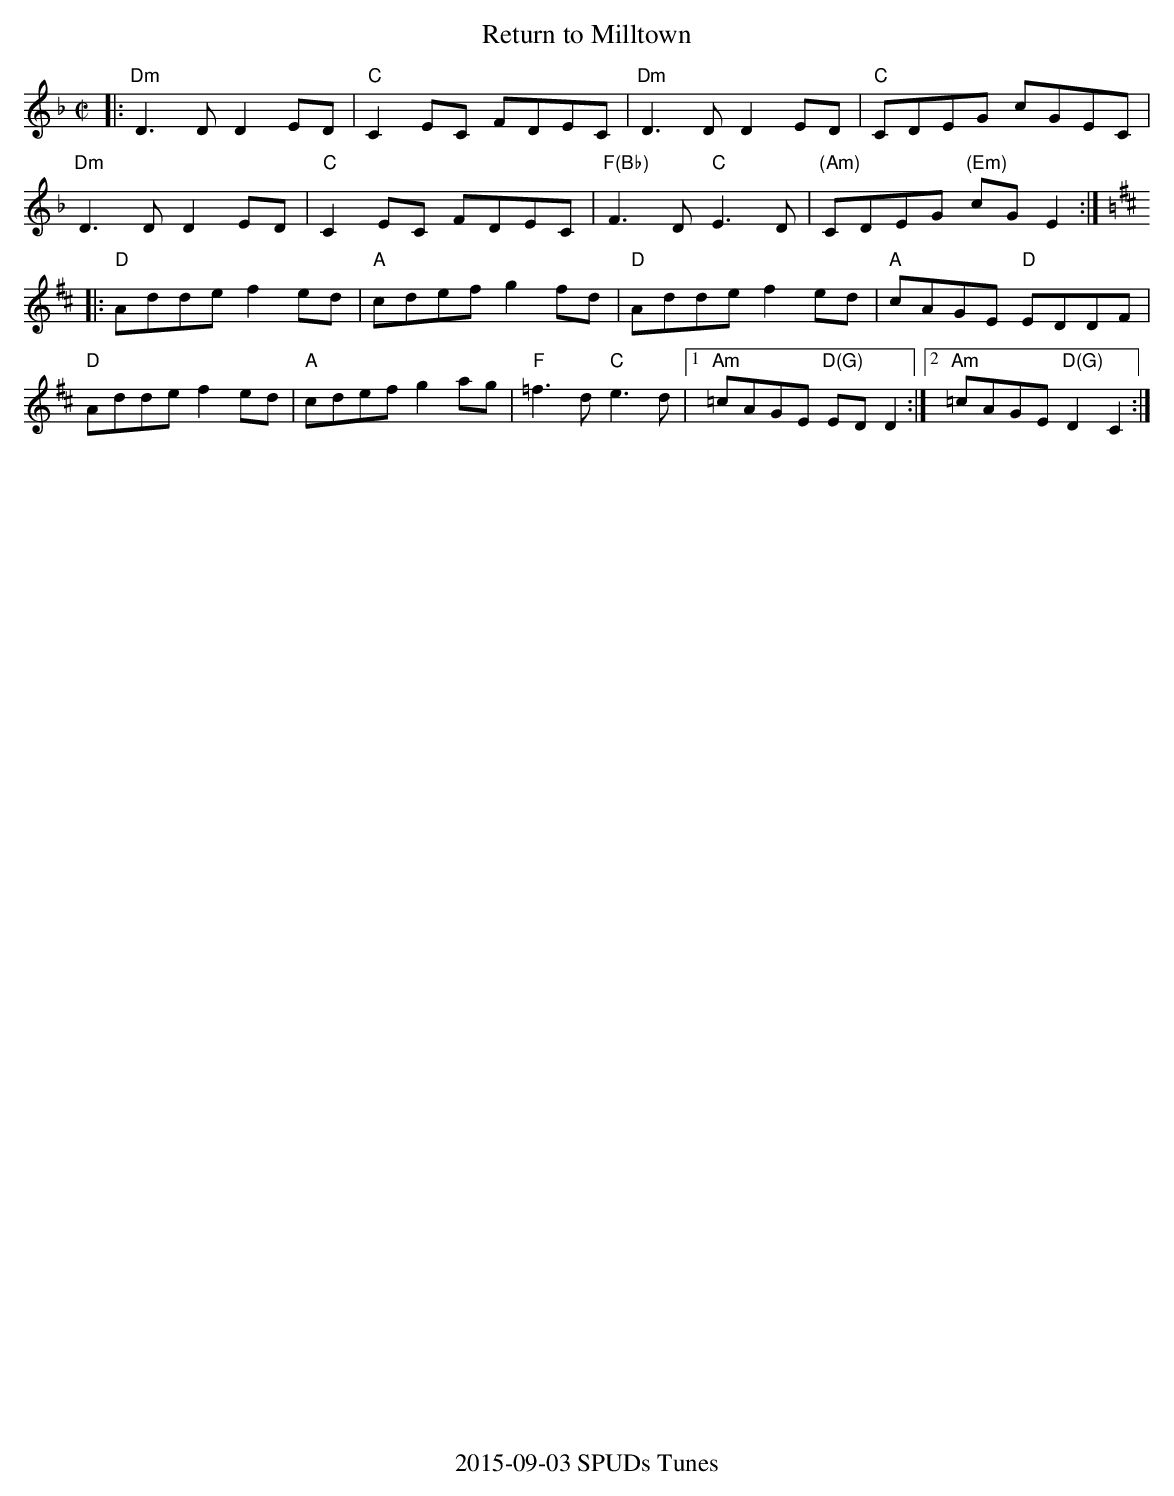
X:1
T:Return to Milltown
M:C|
K:Dm
|:"Dm"D3DD2ED|"C"C2EC FDEC|"Dm"D3D D2ED|"C"CDEG cGEC|
"Dm"D3DD2ED|"C"C2EC FDEC|"F(Bb)"F3D "C"E3D|"(Am)"CDEG "(Em)"cGE2:|
K:D
|:"D"Adde f2 ed| "A" cdef g2 fd|"D"Adde f2 ed|"A"cAGE "D"EDDF|
"D"Adde f2 ed| "A" cdef g2ag|"F"=f3d "C"e3d| [1"Am"=cAGE "D(G)"ED D2:|[2 "Am"=cAGE "D(G)" D2 C2:|
